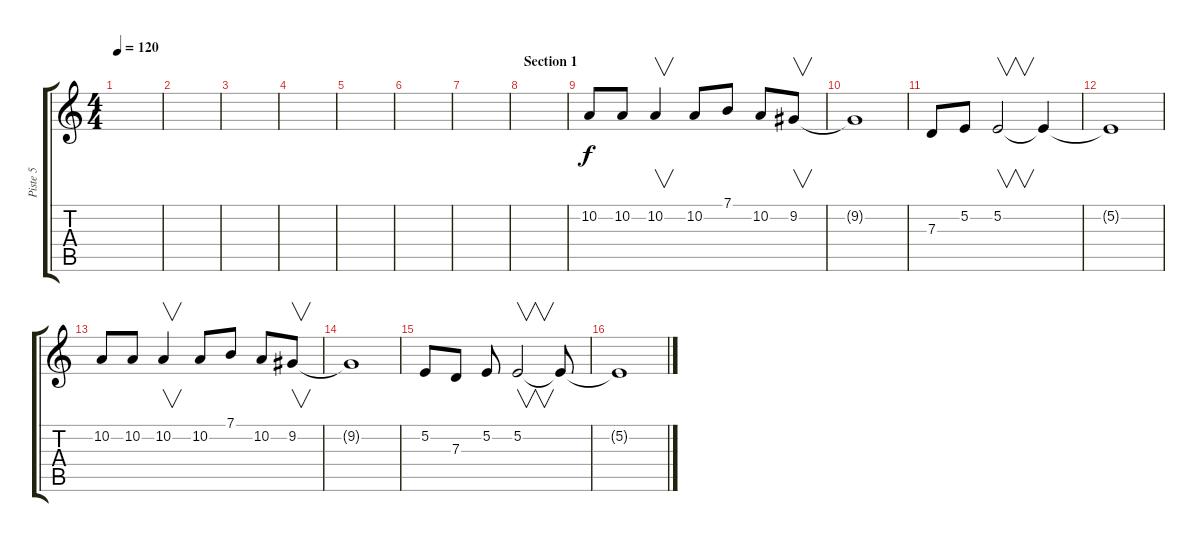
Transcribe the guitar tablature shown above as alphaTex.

\track ("Piste 5" "Piste 5") {instrument violin}
\staff {score tabs}
\tuning (E4 B3 G3 D3 A2 E2) {hide}
\ts (4 4)
\tempo 120
\clef g2
\ks c
|
|
|
|
|
|
|
\section ("" "Section 1")
|
10.2.8 10.2.8 10.2.4{v} 10.2.8 7.1.8 10.2.8 9.2.8{v} |
9.2{t}.1 |
7.3.8 5.2.8 5.2.2{v} 5.2{t}.4 |
5.2{t}.1 |
10.2.8 10.2.8 10.2.4{v} 10.2.8 7.1.8 10.2.8 9.2.8{v} |
9.2{t}.1 |
5.2.8 7.3.8 5.2.8 5.2.2{v} 5.2{t}.8 |
5.2{t}.1
